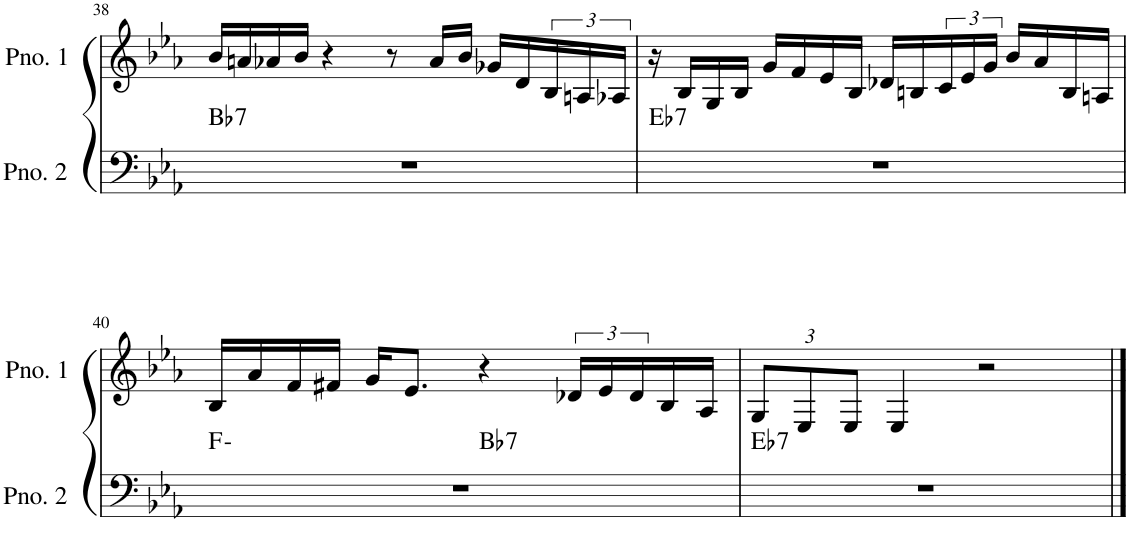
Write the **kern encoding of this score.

**kern	**harte	**kern
*part2	*part2	*part1
*staff2	*	*staff1
*I"ピアノ 2	*	*I"ピアノ 1
!!LO:PB:g=z
*clefF4	*	*clefG2
*k[b-e-a-]	*	*k[b-e-a-]
*M4/4	*	*M4/4
=38	=38	=38
!	!LO:H:kt=7	!
1r	Bb:7	16b-/LL
.	.	16an/
.	.	16a-X/
.	.	16b-/JJ
.	.	4r
.	.	8r
.	.	16a-/LL
.	.	16b-/JJ
.	.	16g-X/LL
.	.	16d/
.	.	24B-/
.	.	24An/
.	.	24A-X/JJ
=39	=39	=39
!	!LO:H:kt=7	!
1r	Eb:7	16r
.	.	16B-/LL
.	.	16G/
.	.	16B-/JJ
.	.	16g/LL
.	.	16f/
.	.	16e-/
.	.	16B-/JJ
.	.	16d-X/LL
.	.	16Bn/
.	.	24c/
.	.	24e-/
.	.	24g/JJ
.	.	16b-/LL
.	.	16a-/
.	.	16B/
.	.	16An/JJ
!!LO:LB:g=z
=40	=40	=40
*^	*	*
1r	2ryy	F:min	16B-/LL
.	.	.	16a-/
.	.	.	16f/
.	.	.	16f#X/JJ
.	.	.	16g/KL
.	.	.	8.e-/J
!	!	!LO:H:kt=7	!
.	2ryy	Bb:7	4r
.	.	.	24d-X/LL
.	.	.	24e-/
.	.	.	24d-/
.	.	.	16B-/
.	.	.	16A-/JJ
*v	*v	*	*
=41	=41	=41
*	*	*Xbrackettup
*^	*	*
!	!	!LO:H:kt=7	!
*v	*v	*	*
1r	Eb:7	12G/L
.	.	12E-/
.	.	12E-/J
.	.	4E-/
.	.	2r
==	==	==
*-	*-	*-
